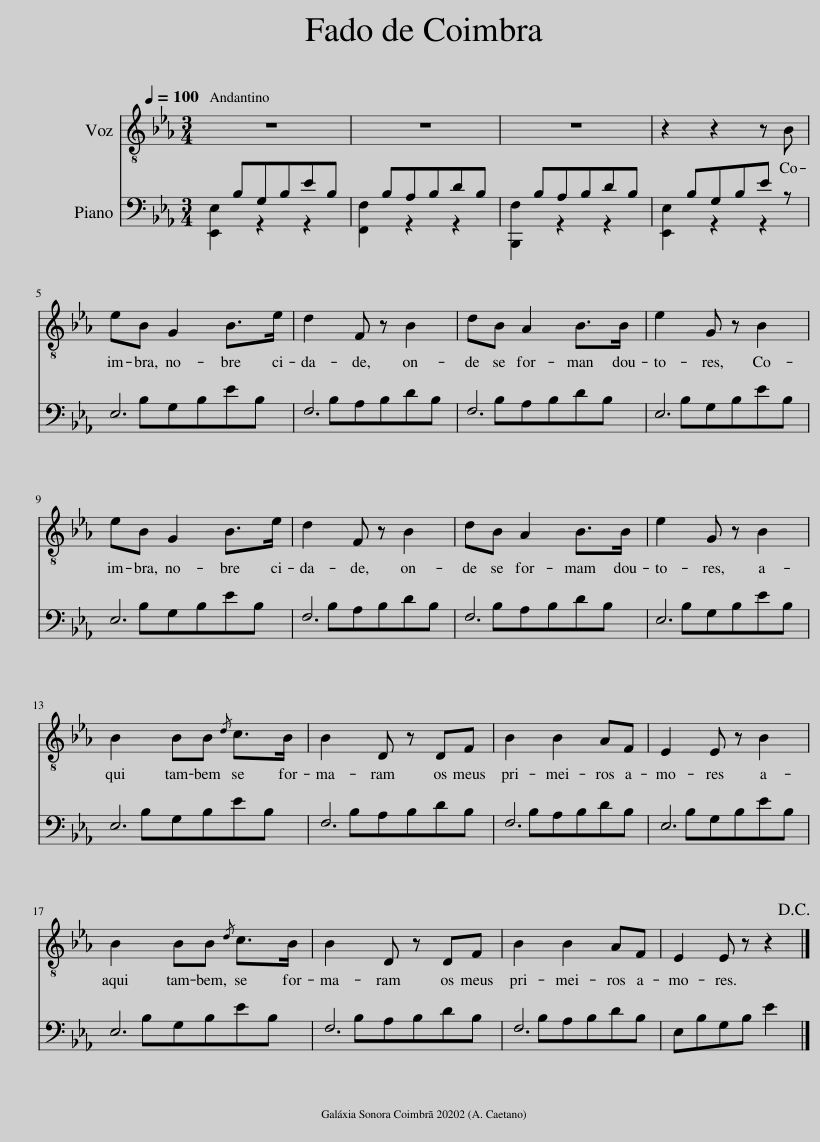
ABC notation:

X:1
%%score 1 ( 2 3 )
L:1/8
Q:1/4=100
M:3/4
I:linebreak $
K:Eb
V:1 treble-8
V:2 bass
V:3 bass
V:1
 z6 | z6 | z6 | z2 z2 z B |$ eB G2 B>e | %5
 d2 F z B2 | dB A2 B>B | e2 G z B2 |$ eB G2 B>e | d2 F z B2 | %10
 dB A2 B>B | e2 G z B2 |$ B2 BB{/d} c>B | B2 D z DF | B2 B2 AF | %15
 E2 E z B2 |$ B2 BB{/d} c>B | B2 D z DF | B2 B2 AF | E2 E z z2!D.C.! |] %20
V:2
 x B,G,B,EB, | x B,A,B,DB, | x B,A,B,DB, | x B,G,B,E z |$ x B,G,B,EB, | %5
 x B,A,B,DB, | x B,A,B,DB, | x B,G,B,EB, |$ x B,G,B,EB, | x B,A,B,DB, | %10
 x B,A,B,DB, | x B,G,B,EB, |$ x B,G,B,EB, | x B,A,B,DB, | x B,A,B,DB, | %15
 x B,G,B,EB, |$ x B,G,B,EB, | x B,A,B,DB, | x B,A,B,DB, | E,B,G,B, E2 |] %20
V:3
 [E,,E,]2 z2 z2 | [F,,F,]2 z2 z2 | [B,,,F,]2 z2 z2 | [E,,E,]2 z2 z2 |$ E,6 | %5
 F,6 | F,6 | E,6 |$ E,6 | F,6 | %10
 F,6 | E,6 |$ E,6 | F,6 | F,6 | %15
 E,6 |$ E,6 | F,6 | F,6 | x6 |] %20
